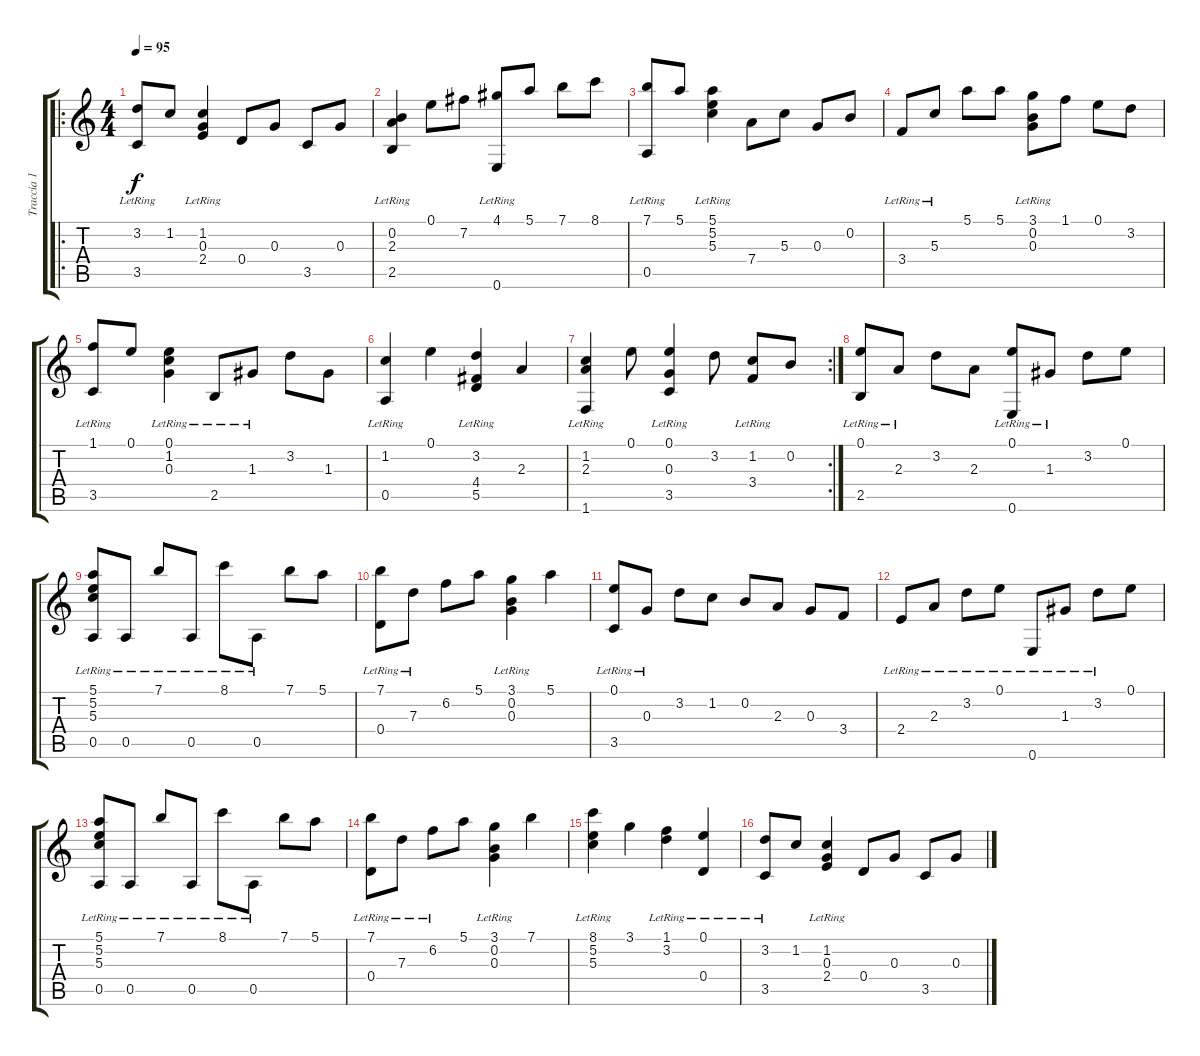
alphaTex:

\track ("Traccia 1" "Traccia 1") {instrument acousticguitarnylon}
\staff {score tabs}
\tuning (E4 B3 G3 D3 A2 E2) {hide}
\ro
\ts (4 4)
\tempo 95
\clef g2
\ks c
(3.2 3.5{lr}).8{dy f instrument acousticguitarnylon} 1.2.8 (1.2{lr} 0.3{lr} 2.4).4 0.4.8 0.3.8 3.5.8 0.3.8 |
(0.2 2.3{lr} 2.5{lr}).4 0.1.8 7.2.8 (4.1 0.6{lr}).8 5.1.8 7.1.8 8.1.8 |
(7.1 0.5{lr}).8 5.1.8 (5.1{lr} 5.2{lr} 5.3{lr}).4 7.4.8 5.3.8 0.3.8 0.2.8 |
3.4{lr}.8 5.3{lr}.8 5.1.8 5.1.8 (3.1 0.2{lr} 0.3{lr}).8 1.1.8 0.1.8 3.2.8 |
(1.1 3.5{lr}).8 0.1.8 (0.1{lr} 1.2{lr} 0.3{lr}).4 2.5{lr}.8 1.3{lr}.8 3.2.8 1.3.8 |
(1.2 0.5{lr}).4 0.1.4 (3.2{lr} 4.4{lr} 5.5{lr}).4 2.3.4 |
\rc 2
(1.2 2.3{lr} 1.6{lr}).4 0.1.8 (0.1 0.3 3.5{lr}).4 3.2.8 (1.2 3.4{lr}).8 0.2.8 |
(0.1 2.5{lr}).8 2.3{lr}.8 3.2.8 2.3.8 (0.1 0.6{lr}).8 1.3{lr}.8 3.2.8 0.1.8 |
(5.1{lr} 5.2{lr} 5.3{lr} 0.5).8 0.5{lr}.8 7.1{lr}.8 0.5{lr}.8 8.1{lr}.8 0.5{lr}.8 7.1.8 5.1.8 |
(7.1 0.4{lr}).8 7.3{lr}.8 6.2.8 5.1.8 (3.1 0.2{lr} 0.3{lr}).4 5.1.4 |
(0.1{lr} 3.5{lr}).8 0.3{lr}.8 3.2.8 1.2.8 0.2.8 2.3.8 0.3.8 3.4.8 |
2.4{lr}.8 2.3{lr}.8 3.2{lr}.8 0.1{lr}.8 0.6{lr}.8 1.3{lr}.8 3.2{lr}.8 0.1.8 |
(5.1{lr} 5.2{lr} 5.3{lr} 0.5).8 0.5{lr}.8 7.1{lr}.8 0.5{lr}.8 8.1{lr}.8 0.5{lr}.8 7.1.8 5.1.8 |
(7.1{lr} 0.4{lr}).8 7.3{lr}.8 6.2{lr}.8 5.1.8 (3.1 0.2{lr} 0.3{lr}).4 7.1.4 |
(8.1 5.2{lr} 5.3{lr}).4 3.1.4 (1.1 3.2{lr}).4 (0.1 0.4{lr}).4 |
(3.2 3.5{lr}).8 1.2.8 (1.2{lr} 0.3{lr} 2.4).4 0.4.8 0.3.8 3.5.8 0.3.8
